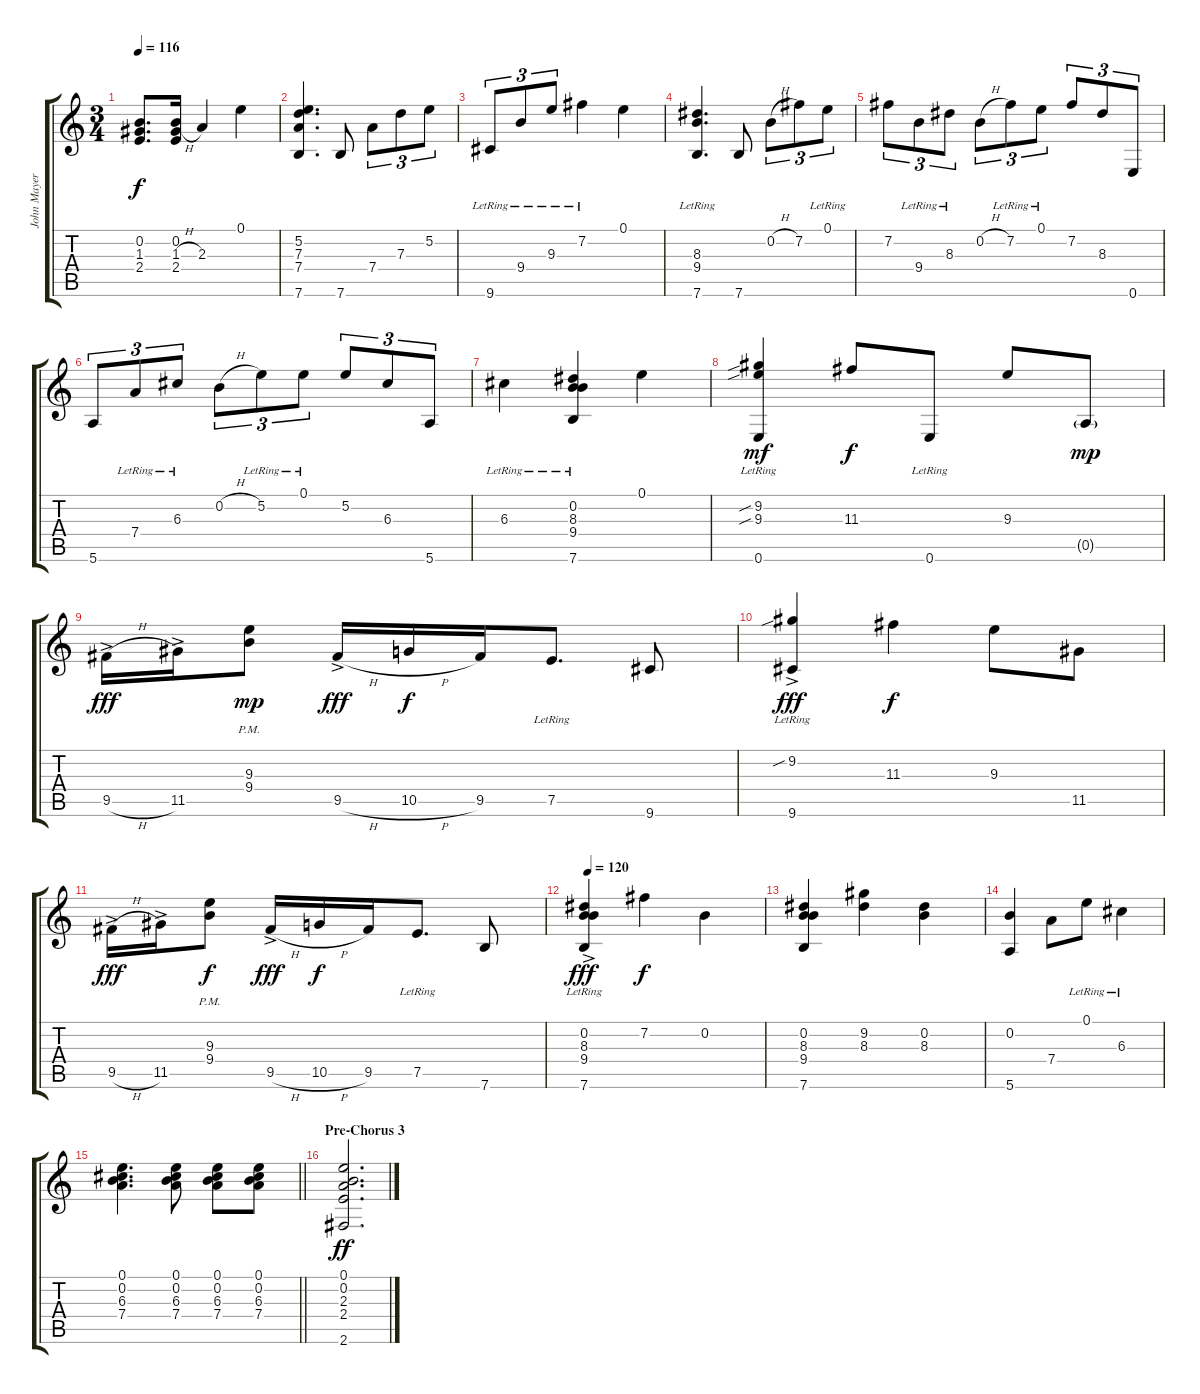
\track ("John Mayer" "John Mayer") {instrument acousticguitarsteel}
\staff {score tabs}
\tuning (E4 B3 G3 D3 A2 E2) {hide}
\ts (3 4)
\tempo 116
\clef g2
\ks c
(0.2 1.3 2.4).8{d dy f} (0.2 1.3{h} 2.4).16 2.3.4 0.1.4 |
(5.2 7.3 7.4 7.6).4{d} 7.6.8 7.4.8{tu (3 2)} 7.3.8{tu (3 2)} 5.2.8{tu (3 2)} |
9.6{lr}.8{tu (3 2)} 9.4{lr}.8{tu (3 2)} 9.3{lr}.8{tu (3 2)} 7.2{lr}.4 0.1.4 |
(8.3 9.4 7.6{lr}).4{d} 7.6.8 0.2{h}.8{tu (3 2)} 7.2.8{tu (3 2)} 0.1{lr}.8{tu (3 2)} |
7.2.8{tu (3 2)} 9.4{lr}.8{tu (3 2)} 8.3{lr}.8{tu (3 2)} 0.2{h}.8{tu (3 2)} 7.2{lr}.8{tu (3 2)} 0.1{lr}.8{tu (3 2)} 7.2.8{tu (3 2)} 8.3.8{tu (3 2)} 0.6.8{tu (3 2)} |
5.6.8{tu (3 2)} 7.4{lr}.8{tu (3 2)} 6.3{lr}.8{tu (3 2)} 0.2{h}.8{tu (3 2)} 5.2{lr}.8{tu (3 2)} 0.1{lr}.8{tu (3 2)} 5.2.8{tu (3 2)} 6.3.8{tu (3 2)} 5.6.8{tu (3 2)} |
6.3{lr}.4 (0.2{lr} 8.3{lr} 9.4{lr} 7.6{lr}).4 0.1.4 |
(9.2{sib} 9.3{sib} 0.6{lr}).4{dy mf} 11.3.8{dy f} 0.6{lr}.8 9.3.8 0.5{g}.8{dy mp} |
9.5{h ac}.16{dy fff} 11.5{ac}.16 (9.3{pm} 9.4{pm}).8{dy mp} 9.5{h ac}.16{dy fff} 10.5{h}.16{dy f} 9.5.16 7.5{lr}.8{d} 9.6.8 |
(9.2{sib} 9.6{ac lr}).4{dy fff} 11.3.4{dy f} 9.3.8 11.5.8 |
9.5{h ac}.16{dy fff} 11.5{ac}.16 (9.3 9.4{pm}).8{dy f} 9.5{h ac}.16{dy fff} 10.5{h}.16{dy f} 9.5.16 7.5{lr}.8{d} 7.6.8 |
\tempo 120
(0.2 8.3{lr} 9.4{lr} 7.6{ac lr}).4{dy fff} 7.2.4{dy f} 0.2.4 |
(0.2 8.3 9.4 7.6).4 (9.2 8.3).4 (0.2 8.3).4 |
(0.2 5.6).4 7.4.8 0.1{lr}.8 6.3{lr}.4 |
\barLineRight lightlight
(0.1 0.2 6.3 7.4).4{d} (0.1 0.2 6.3 7.4).8 (0.1 0.2 6.3 7.4).8 (0.1 0.2 6.3 7.4).8 |
\section ("" "Pre-Chorus 3")
(0.1 0.2 2.3 2.4 2.6).2{d dy ff}
